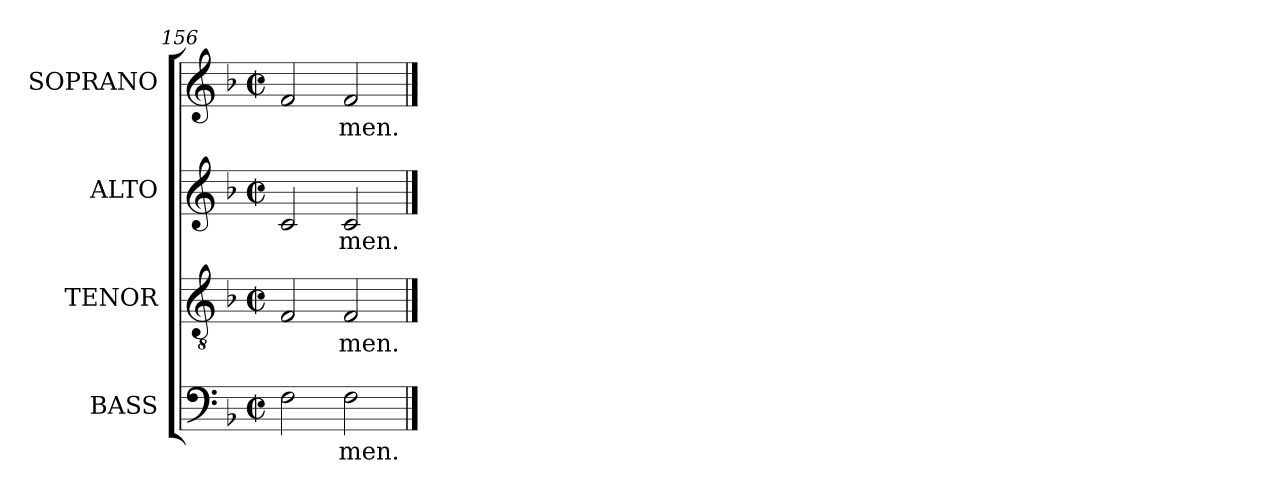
**kern	**text	**kern	**text	**kern	**text	**kern	**text
*part4	*part4	*part3	*part3	*part2	*part2	*part1	*part1
*staff4	*staff4	*staff3	*staff3	*staff2	*staff2	*staff1	*staff1
*I"BASS	*	*I"TENOR	*	*I"ALTO	*	*I"SOPRANO	*
*I'B.	*	*I'T.	*	*I'A.	*	*I'S.	*
*clefF4	*	*clefGv2	*	*clefG2	*	*clefG2	*
*	*	*ITrd7c12	*	*	*	*	*
*k[b-]	*	*k[b-]	*	*k[b-]	*	*k[b-]	*
*F:	*	*F:	*	*F:	*	*F:	*
*M2/2	*	*M2/2	*	*M2/2	*	*M2/2	*
*met(c|)	*	*met(c|)	*	*met(c|)	*	*met(c|)	*
=156	=156	=156	=156	=156	=156	=156	=156
2Fi\	.	2FFi/	.	2ci/	.	2fi/	.
!	!LO:LY:b:color=#000000	!	!	!	!	!	!
!	!	!	!LO:LY:b:color=#000000	!	!	!	!
!	!	!	!	!	!LO:LY:b:color=#000000	!	!
!	!	!	!	!	!	!	!LO:LY:b:color=#000000
2Fi\	-men.	2FFi/	-men.	2ci/	-men.	2fi/	-men.
==	==	==	==	==	==	==	==
*-	*-	*-	*-	*-	*-	*-	*-
